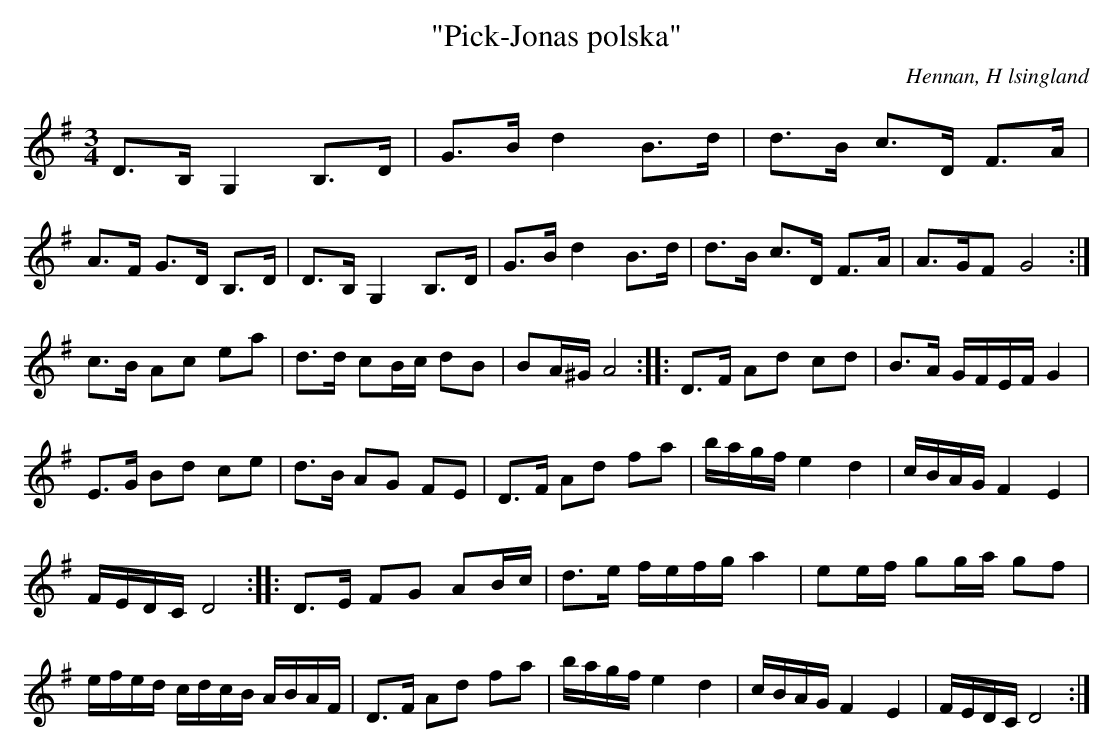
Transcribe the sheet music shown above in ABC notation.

X:1
T: "Pick-Jonas polska"
O: Hennan, H lsingland
M: 3/4
L: 1/8
K: G
D>B, G,2 B,>D | G>B d2 B>d | d>B c>D F>A| A>F G>D B,>D|D>B, G,2 B,>D|G>B d2 B>d | d>B c>D F>A| A>GF G4 :|
c>B Ac ea | d>d cB/c/ dB | BA/^G/ A4 :: D>F Ad cd | B>A G/F/E/F/ G2 |
E>G Bd ce | d>B AG FE | D>F Ad fa | b/a/g/f/ e2 d2 | c/B/A/G/ F2 E2 |
F/E/D/C/ D4 :: D>E FG AB/c/ | d>e f/e/f/g/ a2 | ee/f/ gg/a/ gf |
e/f/e/d/ c/d/c/B/ A/B/A/F/ | D>F Ad fa | b/a/g/f/ e2 d2 | c/B/A/G/ F2 E2 | F/E/D/C/ D4 :|]
